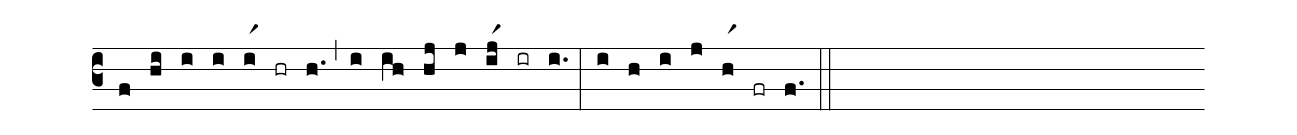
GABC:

%%
(c3)
(f) (hi) (i)
(i) (ir1) (hr) (h.) (,)
(i) (ih) (hj) (j) (ijr1) (ir) (i.) (:)
(i) (h) (i) (j) (hr1) (fr) (f.) (::)
